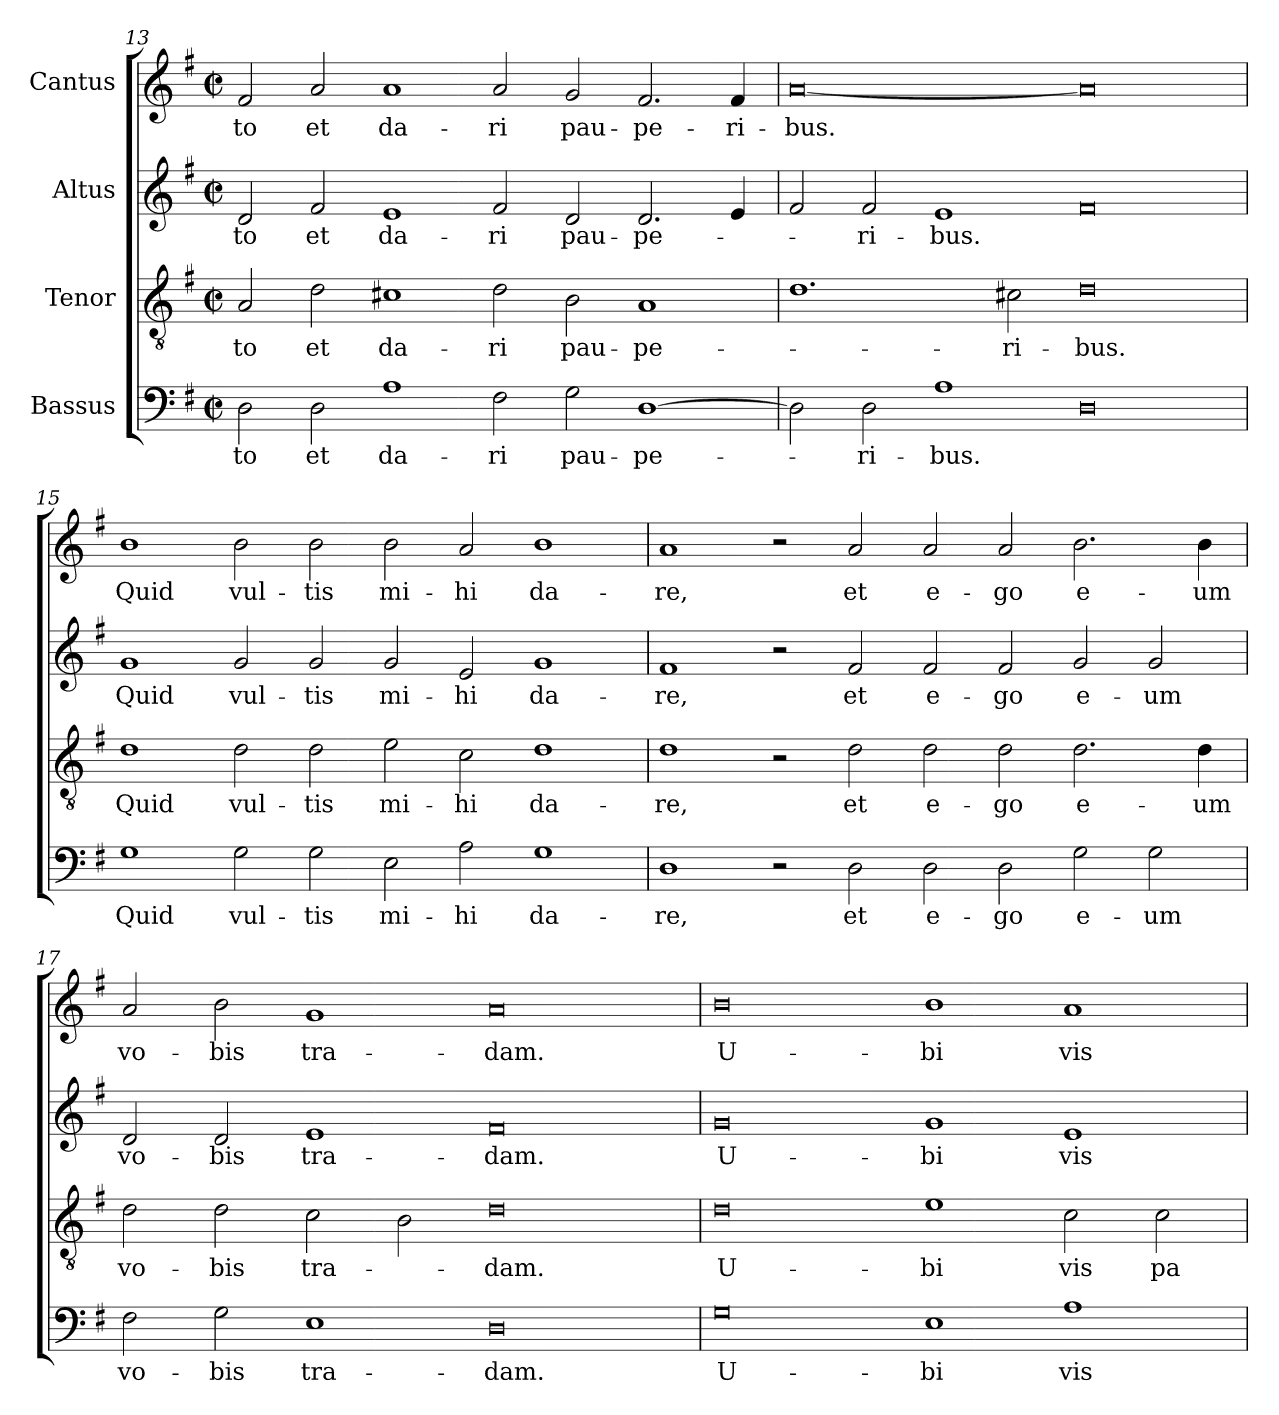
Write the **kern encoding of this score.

**kern	**text	**kern	**text	**kern	**text	**kern	**text
*part4	*part4	*part3	*part3	*part2	*part2	*part1	*part1
*staff4	*staff4	*staff3	*staff3	*staff2	*staff2	*staff1	*staff1
*I"Bassus	*	*I"Tenor	*	*I"Altus	*	*I"Cantus	*
*clefF4	*	*clefGv2	*	*clefG2	*	*clefG2	*
*k[f#]	*	*k[f#]	*	*k[f#]	*	*k[f#]	*
*G:	*	*G:	*	*G:	*	*G:	*
*M2/2	*	*M2/2	*	*M2/2	*	*M2/2	*
*met(c|)	*	*met(c|)	*	*met(c|)	*	*met(c|)	*
=13	=13	=13	=13	=13	=13	=13	=13
!	!LO:LY:b	!	!LO:LY:b	!	!LO:LY:b	!	!LO:LY:b
2D\	-to	2A/	-to	2d/	-to	2f#/	-to
!	!LO:LY:b	!	!LO:LY:b	!	!LO:LY:b	!	!LO:LY:b
2D\	et	2d\	et	2f#/	et	2a/	et
!	!LO:LY:b	!	!LO:LY:b	!	!LO:LY:b	!	!LO:LY:b
1A	da-	1c#X	da-	1e	da-	1a	da-
!	!LO:LY:b	!	!LO:LY:b	!	!LO:LY:b	!	!LO:LY:b
2F#\	-ri	2d\	-ri	2f#/	-ri	2a/	-ri
!	!LO:LY:b	!	!LO:LY:b	!	!LO:LY:b	!	!LO:LY:b
2G\	pau-	2B\	pau-	2d/	pau-	2g/	pau-
!	!LO:LY:b	!	!LO:LY:b	!	!LO:LY:b	!	!LO:LY:b
[1D	-pe-	1A	-pe-	2.d/	-pe-	2.f#/	-pe-
!	!	!	!	!	!	!	!LO:LY:b
.	.	.	.	4e/	.	4f#/	-ri-
!!LO:PB:g=z
=14	=14	=14	=14	=14	=14	=14	=14
!	!	!	!	!	!	!	!LO:LY:b
2D\]	.	1.d	.	2f#/	.	[0a	-bus.
!	!LO:LY:b	!	!	!	!LO:LY:b	!	!
2D\	-ri-	.	.	2f#/	-ri-	.	.
!	!LO:LY:b	!	!	!	!LO:LY:b	!	!
1A	-bus.	.	.	1e	-bus.	.	.
!	!	!	!LO:LY:b	!	!	!	!
.	.	2c#X\	-ri-	.	.	.	.
!	!	!	!LO:LY:b	!	!	!	!
0D	.	0d	-bus.	0f#	.	0a]	.
=15	=15	=15	=15	=15	=15	=15	=15
!	!LO:LY:b	!	!LO:LY:b	!	!LO:LY:b	!	!LO:LY:b
1G	Quid	1d	Quid	1g	Quid	1b	Quid
!	!LO:LY:b	!	!LO:LY:b	!	!LO:LY:b	!	!LO:LY:b
2G\	vul-	2d\	vul-	2g/	vul-	2b\	vul-
!	!LO:LY:b	!	!LO:LY:b	!	!LO:LY:b	!	!LO:LY:b
2G\	-tis	2d\	-tis	2g/	-tis	2b\	-tis
!	!LO:LY:b	!	!LO:LY:b	!	!LO:LY:b	!	!LO:LY:b
2E\	mi-	2e\	mi-	2g/	mi-	2b\	mi-
!	!LO:LY:b	!	!LO:LY:b	!	!LO:LY:b	!	!LO:LY:b
2A\	-hi	2c\	-hi	2e/	-hi	2a/	-hi
!	!LO:LY:b	!	!LO:LY:b	!	!LO:LY:b	!	!LO:LY:b
1G	da-	1d	da-	1g	da-	1b	da-
=16	=16	=16	=16	=16	=16	=16	=16
!	!LO:LY:b	!	!LO:LY:b	!	!LO:LY:b	!	!LO:LY:b
1D	-re,	1d	-re,	1f#	-re,	1a	-re,
2r	.	2r	.	2r	.	2r	.
!	!LO:LY:b	!	!LO:LY:b	!	!LO:LY:b	!	!LO:LY:b
2D\	et	2d\	et	2f#/	et	2a/	et
!	!LO:LY:b	!	!LO:LY:b	!	!LO:LY:b	!	!LO:LY:b
2D\	e-	2d\	e-	2f#/	e-	2a/	e-
!	!LO:LY:b	!	!LO:LY:b	!	!LO:LY:b	!	!LO:LY:b
2D\	-go	2d\	-go	2f#/	-go	2a/	-go
!	!LO:LY:b	!	!LO:LY:b	!	!LO:LY:b	!	!LO:LY:b
2G\	e-	2.d\	e-	2g/	e-	2.b\	e-
!	!LO:LY:b	!	!	!	!LO:LY:b	!	!
2G\	-um	.	.	2g/	-um	.	.
!	!	!	!LO:LY:b	!	!	!	!LO:LY:b
.	.	4d\	-um	.	.	4b\	-um
=17	=17	=17	=17	=17	=17	=17	=17
!	!LO:LY:b	!	!LO:LY:b	!	!LO:LY:b	!	!LO:LY:b
2F#\	vo-	2d\	vo-	2d/	vo-	2a/	vo-
!	!LO:LY:b	!	!LO:LY:b	!	!LO:LY:b	!	!LO:LY:b
2G\	-bis	2d\	-bis	2d/	-bis	2b\	-bis
!	!LO:LY:b	!	!LO:LY:b	!	!LO:LY:b	!	!LO:LY:b
1E	tra-	2c\	tra-	1e	tra-	1g	tra-
.	.	2B\	.	.	.	.	.
!	!LO:LY:b	!	!LO:LY:b	!	!LO:LY:b	!	!LO:LY:b
0D	-dam.	0d	-dam.	0f#	-dam.	0a	-dam.
!!LO:LB:g=z
=18	=18	=18	=18	=18	=18	=18	=18
!	!LO:LY:b	!	!LO:LY:b	!	!LO:LY:b	!	!LO:LY:b
0G	U-	0d	U-	0g	U-	0b	U-
!	!LO:LY:b	!	!LO:LY:b	!	!LO:LY:b	!	!LO:LY:b
1E	-bi	1e	-bi	1g	-bi	1b	-bi
!	!LO:LY:b	!	!LO:LY:b	!	!LO:LY:b	!	!LO:LY:b
1A	vis	2c\	vis	1e	vis	1a	vis
!	!	!	!LO:LY:b	!	!	!	!
.	.	2c\	pa-	.	.	.	.
=	=	=	=	=	=	=	=
*-	*-	*-	*-	*-	*-	*-	*-
